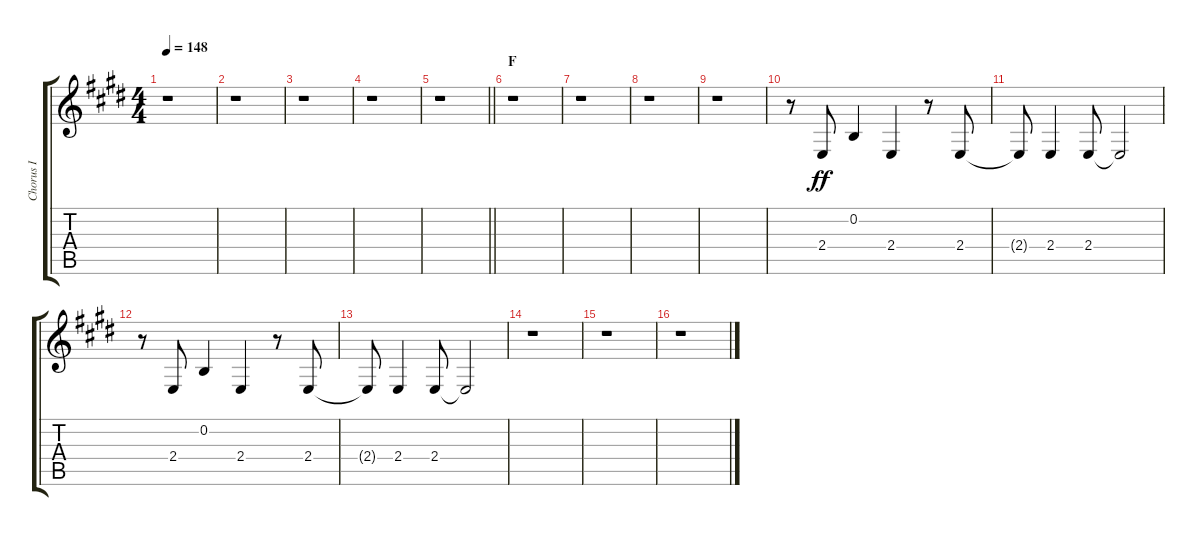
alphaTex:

\track ("Chorus I" "Chorus I") {instrument voiceoohs}
\staff {score tabs}
\tuning (E4 B3 G3 D3 A2 E2) {hide}
\ts (4 4)
\tempo 148
\clef g2
\ks e
r.1{dy ff} |
r.1 |
r.1 |
r.1 |
\barLineRight lightlight
r.1 |
\section ("" "F")
r.1 |
r.1 |
r.1 |
r.1 |
r.8 2.4.8 0.2.4 2.4.4 r.8 2.4.8 |
2.4{t}.8 2.4.4 2.4.8 2.4{t}.2 |
r.8 2.4.8 0.2.4 2.4.4 r.8 2.4.8 |
2.4{t}.8 2.4.4 2.4.8 2.4{t}.2 |
r.1 |
r.1 |
r.1
